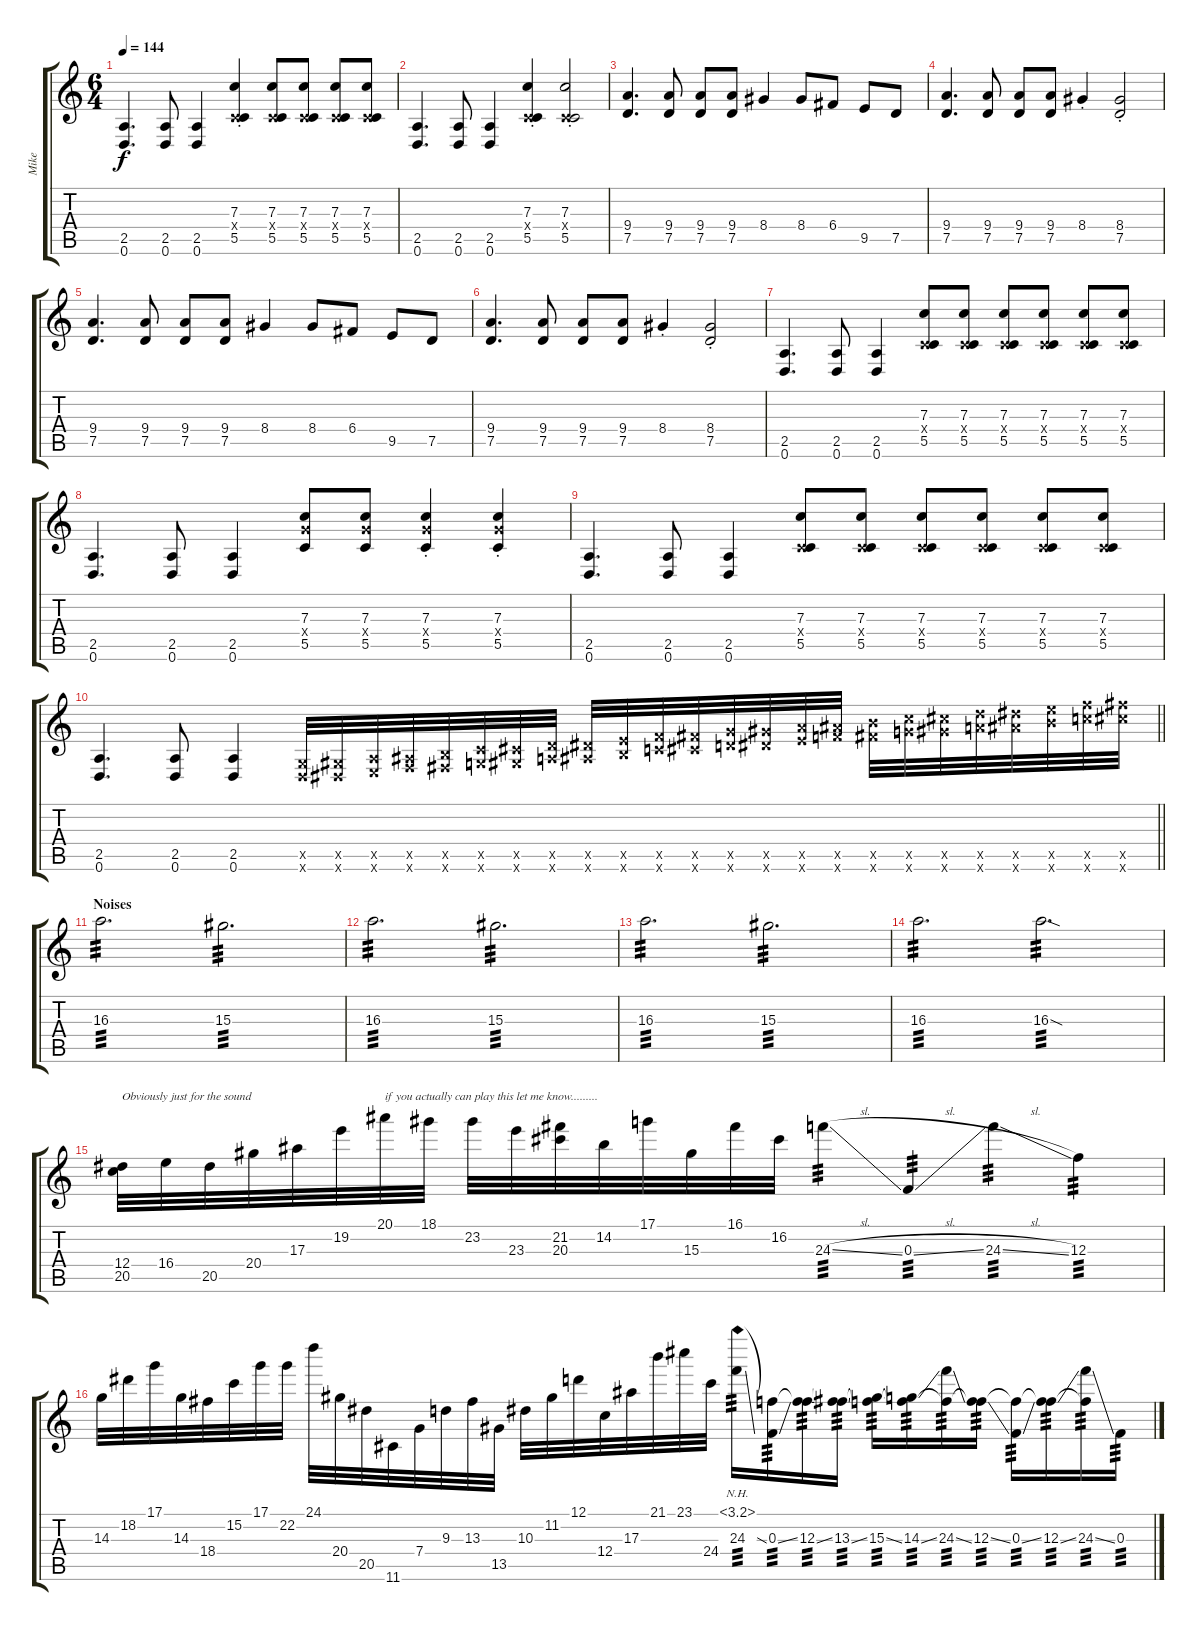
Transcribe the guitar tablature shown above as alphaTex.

\track ("Mike" "Mike") {instrument overdrivenguitar}
\staff {score tabs}
\tuning (D4 A3 F3 C3 G2 D2) {hide}
\ts (6 4)
\tempo 144
\clef g2
\ks c
(2.5 0.6).4{d dy f} (2.5 0.6).8 (2.5 0.6).4 (7.3{st} 0.4{x} 5.5{st}).4 (7.3 0.4{x} 5.5).8 (7.3 0.4{x} 5.5).8 (7.3 0.4{x} 5.5).8 (7.3 0.4{x} 5.5).8 |
(2.5 0.6).4{d} (2.5 0.6).8 (2.5 0.6).4 (7.3{st} 0.4{x} 5.5{st}).4 (7.3{st} 0.4{x} 5.5{st}).2 |
(9.4 7.5).4{d} (9.4 7.5).8 (9.4 7.5).8 (9.4 7.5).8 8.4.4 8.4.8 6.4.8 9.5.8 7.5.8 |
(9.4 7.5).4{d} (9.4 7.5).8 (9.4 7.5).8 (9.4 7.5).8 8.4{st}.4 (8.4{st} 7.5{st}).2 |
(9.4 7.5).4{d} (9.4 7.5).8 (9.4 7.5).8 (9.4 7.5).8 8.4.4 8.4.8 6.4.8 9.5.8 7.5.8 |
(9.4 7.5).4{d} (9.4 7.5).8 (9.4 7.5).8 (9.4 7.5).8 8.4{st}.4 (8.4{st} 7.5{st}).2 |
(2.5 0.6).4{d} (2.5 0.6).8 (2.5 0.6).4 (7.3 0.4{x} 5.5).8 (7.3 0.4{x} 5.5).8 (7.3 0.4{x} 5.5).8 (7.3 0.4{x} 5.5).8 (7.3 0.4{x} 5.5).8 (7.3 0.4{x} 5.5).8 |
(2.5 0.6).4{d} (2.5 0.6).8 (2.5 0.6).4 (7.3 7.4{x} 5.5).8 (7.3 7.4{x} 5.5).8 (7.3{st} 7.4{x} 5.5{st}).4 (7.3{st} 7.4{x} 5.5{st}).4 |
(2.5 0.6).4{d} (2.5 0.6).8 (2.5 0.6).4 (7.3 0.4{x} 5.5).8 (7.3 0.4{x} 5.5).8 (7.3 0.4{x} 5.5).8 (7.3 0.4{x} 5.5).8 (7.3 0.4{x} 5.5).8 (7.3 0.4{x} 5.5).8 |
\barLineRight lightlight
(2.5 0.6).4{d} (2.5 0.6).8 (2.5 0.6).4 (0.5{x} 0.6{x}).32 (1.5{x} 1.6{x}).32 (2.5{x} 2.6{x}).32 (3.5{x} 3.6{x}).32 (4.5{x} 4.6{x}).32 (5.5{x} 5.6{x}).32 (6.5{x} 6.6{x}).32 (7.5{x} 7.6{x}).32 (8.5{x} 8.6{x}).32 (9.5{x} 9.6{x}).32 (10.5{x} 10.6{x}).32 (11.5{x} 11.6{x}).32 (12.5{x} 12.6{x}).32 (13.5{x} 13.6{x}).32 (14.5{x} 14.6{x}).32 (15.5{x} 15.6{x}).32 (16.5{x} 16.6{x}).32 (17.5{x} 17.6{x}).32 (18.5{x} 18.6{x}).32 (19.5{x} 19.6{x}).32 (20.5{x} 20.6{x}).32 (21.5{x} 21.6{x}).32 (22.5{x} 22.6{x}).32 (23.5{x} 23.6{x}).32 |
\section ("" "Noises")
16.3.2{d tp 3 instrument overdrivenguitar} 15.3.2{d tp 3} |
16.3.2{d tp 3} 15.3.2{d tp 3} |
16.3.2{d tp 3} 15.3.2{d tp 3} |
16.3.2{d tp 3} 16.3{sod}.2{d tp 3} |
(12.4 20.5).32{txt "Obviously just for the sound" volume 8} 16.4.32 20.5.32 20.4.32 17.3.32 19.2.32 20.1.32{txt "if you actually can play this let me know........."} 18.1.32 23.2.32 23.3.32 (21.2 20.3).32 14.2.32 17.1.32 15.3.32 16.1.32 16.2.32 24.3{sl}.4{tp 3} 0.3{sl}.4{tp 3} 24.3{sl}.4{tp 3} 12.3.4{tp 3} |
14.3.32 18.2.32 17.1.32 14.3.32 18.4.32 15.2.32 17.1.32 22.2.32 24.1.32 20.4.32 20.5.32 11.6.32 7.4.32 9.3.32 13.3.32 13.5.32 10.3.32 11.2.32 12.1.32 12.4.32 17.3.32 21.1.32 23.1.32 24.4.32 (3.1{nh} 24.3{ss}).16{tp 3} (3.1{t} 0.3{ss}).16{tp 3} (3.1{t} 12.3{ss}).16{tp 3} (3.1{t} 13.3{ss}).16{tp 3} (3.1{t} 15.3{ss}).16{tp 3} (3.1{t} 14.3{ss}).16{tp 3} (3.1{t} 24.3{ss}).16{tp 3} (3.1{t} 12.3{ss}).16{tp 3} (3.1{t} 0.3{ss}).16{tp 3} (3.1{t} 12.3{ss}).16{tp 3} (3.1{t} 24.3{ss}).16{tp 3} 0.3.16{tp 3}
